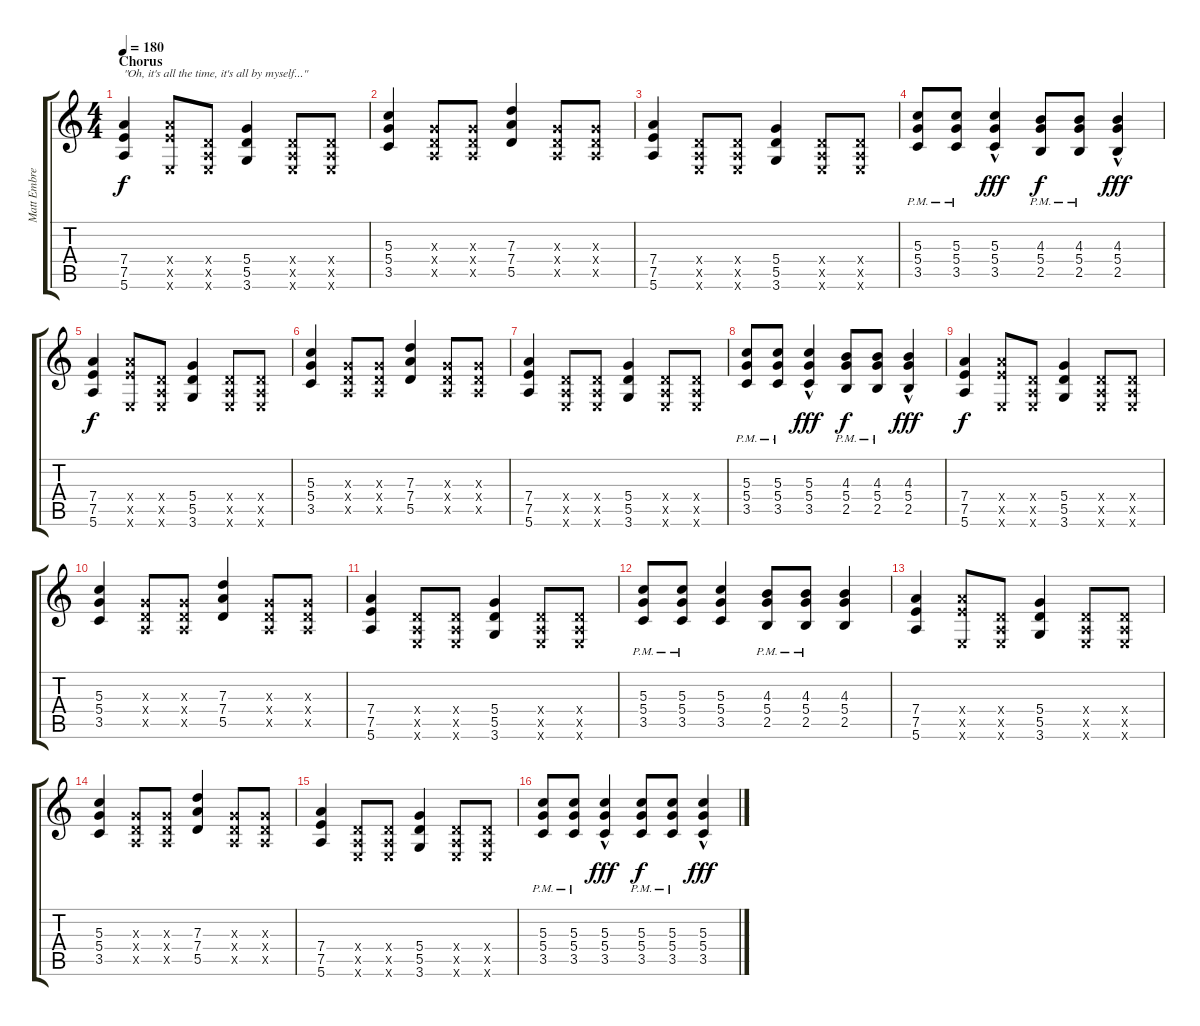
\track ("Matt Embree" "Matt Embre") {instrument electricguitarclean}
\staff {score tabs}
\tuning (E4 B3 G3 D3 A2 E2) {hide}
\ts (4 4)
\section ("" "Chorus")
\tempo 180
\clef g2
\ks c
(7.4 7.5 5.6).4{txt "\"Oh, it's all the time, it's all by myself...\"" dy f} (7.4{x} 7.5{x} 0.6{x}).8 (0.4{x} 0.5{x} 0.6{x}).8 (5.4 5.5 3.6).4 (0.4{x} 0.5{x} 0.6{x}).8 (0.4{x} 0.5{x} 0.6{x}).8 |
(5.3 5.4 3.5).4 (0.3{x} 0.4{x} 0.5{x}).8 (0.3{x} 0.4{x} 0.5{x}).8 (7.3 7.4 5.5).4 (0.3{x} 0.4{x} 0.5{x}).8 (0.3{x} 0.4{x} 0.5{x}).8 |
(7.4 7.5 5.6).4 (0.4{x} 0.5{x} 0.6{x}).8 (0.4{x} 0.5{x} 0.6{x}).8 (5.4 5.5 3.6).4 (0.4{x} 0.5{x} 0.6{x}).8 (0.4{x} 0.5{x} 0.6{x}).8 |
(5.3{pm} 5.4{pm} 3.5{pm}).8 (5.3{pm} 5.4{pm} 3.5{pm}).8 (5.3{hac} 5.4{hac} 3.5{hac}).4{dy fff} (4.3{pm} 5.4{pm} 2.5{pm}).8{dy f} (4.3{pm} 5.4{pm} 2.5{pm}).8 (4.3{hac} 5.4{hac} 2.5{hac}).4{dy fff} |
(7.4 7.5 5.6).4{dy f} (7.4{x} 7.5{x} 0.6{x}).8 (0.4{x} 0.5{x} 0.6{x}).8 (5.4 5.5 3.6).4 (0.4{x} 0.5{x} 0.6{x}).8 (0.4{x} 0.5{x} 0.6{x}).8 |
(5.3 5.4 3.5).4 (0.3{x} 0.4{x} 0.5{x}).8 (0.3{x} 0.4{x} 0.5{x}).8 (7.3 7.4 5.5).4 (0.3{x} 0.4{x} 0.5{x}).8 (0.3{x} 0.4{x} 0.5{x}).8 |
(7.4 7.5 5.6).4 (0.4{x} 0.5{x} 0.6{x}).8 (0.4{x} 0.5{x} 0.6{x}).8 (5.4 5.5 3.6).4 (0.4{x} 0.5{x} 0.6{x}).8 (0.4{x} 0.5{x} 0.6{x}).8 |
(5.3{pm} 5.4{pm} 3.5{pm}).8 (5.3{pm} 5.4{pm} 3.5{pm}).8 (5.3{hac} 5.4{hac} 3.5{hac}).4{dy fff} (4.3{pm} 5.4{pm} 2.5{pm}).8{dy f} (4.3{pm} 5.4{pm} 2.5{pm}).8 (4.3{hac} 5.4{hac} 2.5{hac}).4{dy fff} |
(7.4 7.5 5.6).4{dy f} (7.4{x} 7.5{x} 0.6{x}).8 (0.4{x} 0.5{x} 0.6{x}).8 (5.4 5.5 3.6).4 (0.4{x} 0.5{x} 0.6{x}).8 (0.4{x} 0.5{x} 0.6{x}).8 |
(5.3 5.4 3.5).4 (0.3{x} 0.4{x} 0.5{x}).8 (0.3{x} 0.4{x} 0.5{x}).8 (7.3 7.4 5.5).4 (0.3{x} 0.4{x} 0.5{x}).8 (0.3{x} 0.4{x} 0.5{x}).8 |
(7.4 7.5 5.6).4 (0.4{x} 0.5{x} 0.6{x}).8 (0.4{x} 0.5{x} 0.6{x}).8 (5.4 5.5 3.6).4 (0.4{x} 0.5{x} 0.6{x}).8 (0.4{x} 0.5{x} 0.6{x}).8 |
(5.3{pm} 5.4{pm} 3.5{pm}).8 (5.3{pm} 5.4{pm} 3.5{pm}).8 (5.3 5.4 3.5).4 (4.3{pm} 5.4{pm} 2.5{pm}).8 (4.3{pm} 5.4{pm} 2.5{pm}).8 (4.3 5.4 2.5).4 |
(7.4 7.5 5.6).4 (7.4{x} 7.5{x} 0.6{x}).8 (0.4{x} 0.5{x} 0.6{x}).8 (5.4 5.5 3.6).4 (0.4{x} 0.5{x} 0.6{x}).8 (0.4{x} 0.5{x} 0.6{x}).8 |
(5.3 5.4 3.5).4 (0.3{x} 0.4{x} 0.5{x}).8 (0.3{x} 0.4{x} 0.5{x}).8 (7.3 7.4 5.5).4 (0.3{x} 0.4{x} 0.5{x}).8 (0.3{x} 0.4{x} 0.5{x}).8 |
(7.4 7.5 5.6).4 (0.4{x} 0.5{x} 0.6{x}).8 (0.4{x} 0.5{x} 0.6{x}).8 (5.4 5.5 3.6).4 (0.4{x} 0.5{x} 0.6{x}).8 (0.4{x} 0.5{x} 0.6{x}).8 |
(5.3{pm} 5.4{pm} 3.5{pm}).8 (5.3{pm} 5.4{pm} 3.5{pm}).8 (5.3{hac} 5.4{hac} 3.5{hac}).4{dy fff} (5.3{pm} 5.4{pm} 3.5{pm}).8{dy f} (5.3{pm} 5.4{pm} 3.5{pm}).8 (5.3{hac} 5.4{hac} 3.5{hac}).4{dy fff}
